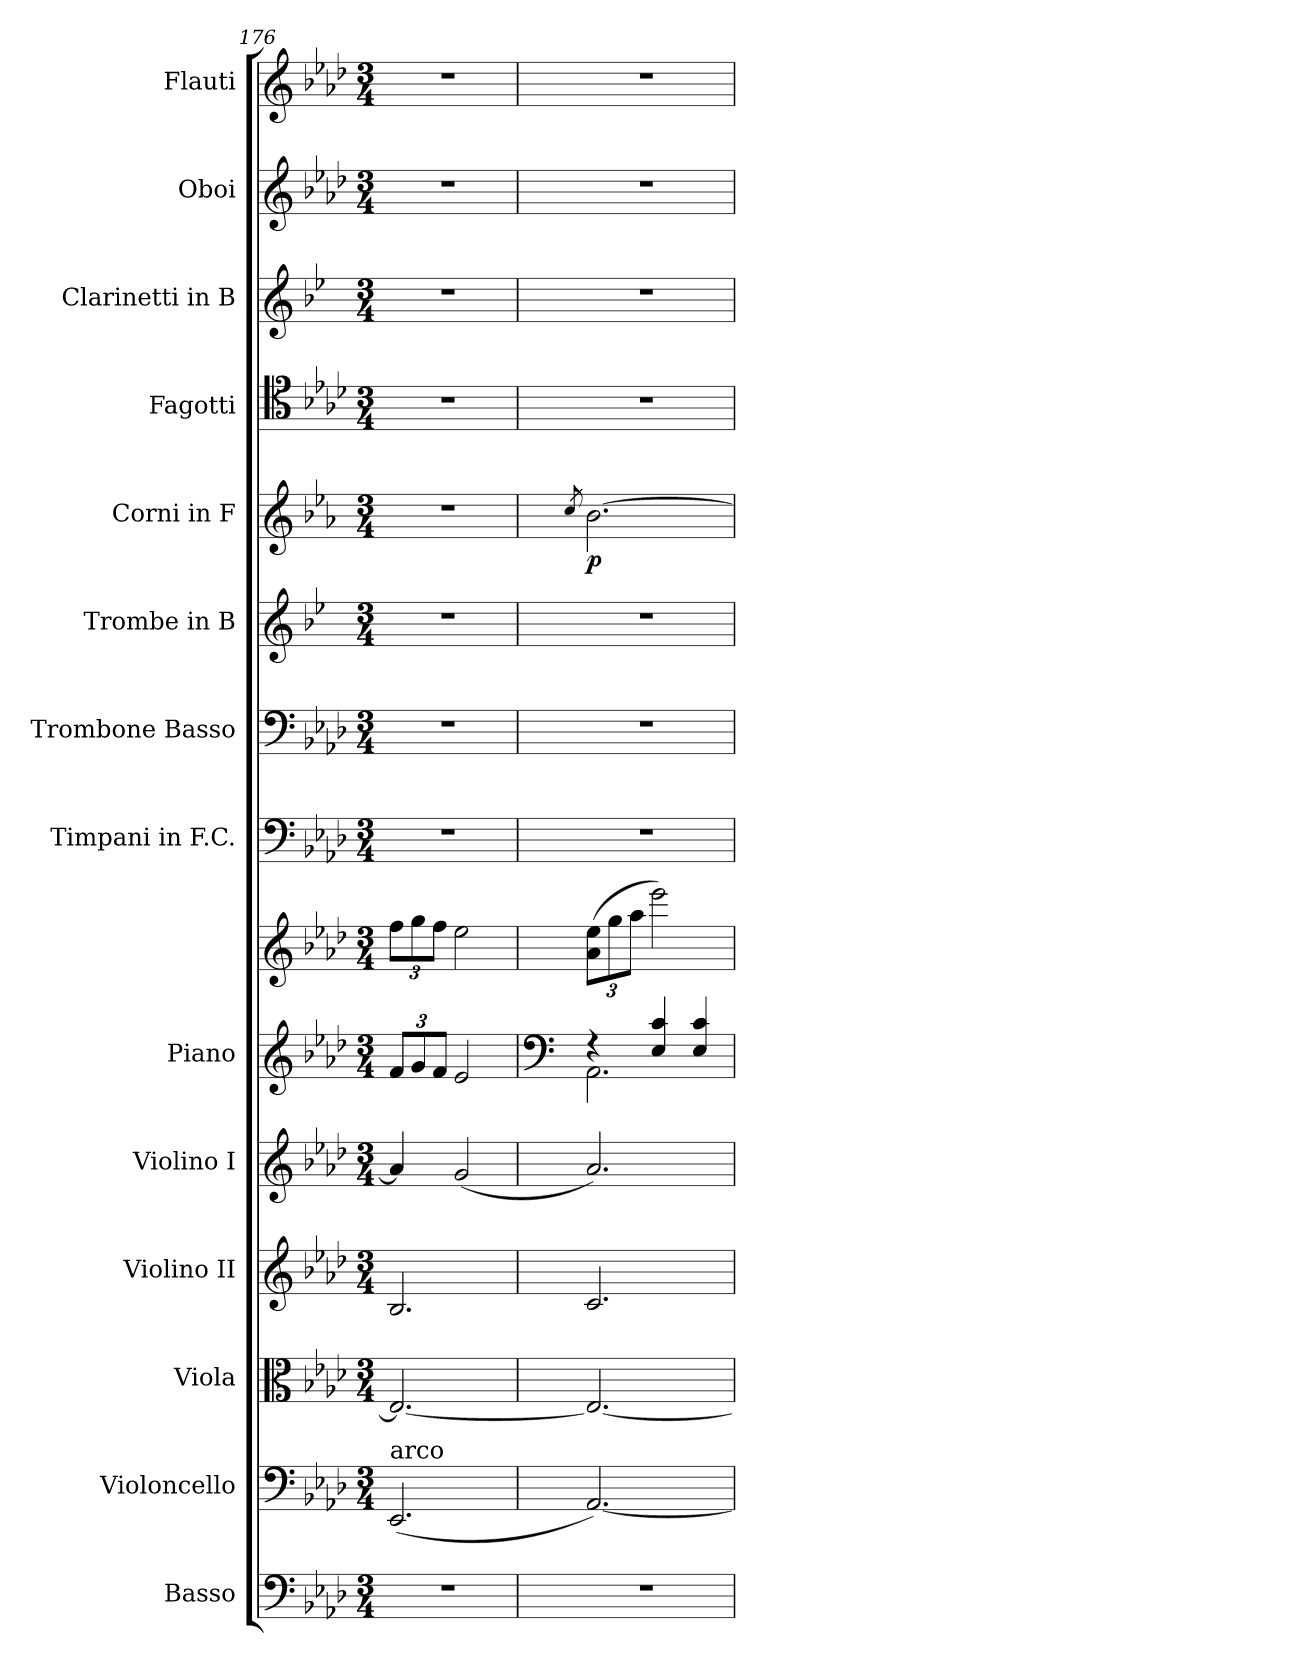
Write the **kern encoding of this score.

**kern	**kern	**kern	**kern	**kern	**kern	**kern	**kern	**kern	**kern	**kern	**dynam	**kern	**kern	**kern	**kern
*part14	*part13	*part12	*part11	*part10	*part9	*part9	*part8	*part7	*part6	*part5	*part5	*part4	*part3	*part2	*part1
*staff15	*staff14	*staff13	*staff12	*staff11	*staff10	*staff9	*staff8	*staff7	*staff6	*staff5	*staff5	*staff4	*staff3	*staff2	*staff1
*I"Basso	*I"Violoncello	*I"Viola	*I"Violino II	*I"Violino I	*I"Piano	*	*I"Timpani in F.C.	*I"Trombone Basso	*I"Trombe in B	*I"Corni in F	*	*I"Fagotti	*I"Clarinetti in B	*I"Oboi	*I"Flauti
*	*	*	*	*	*I'Pno.	*	*I'Timp.	*	*	*	*	*	*	*I'Ob.	*I'Fl.
*clefF4	*clefF4	*clefC3	*clefG2	*clefG2	*clefG2	*clefG2	*clefF4	*clefF4	*clefG2	*clefG2	*	*clefC4	*clefG2	*clefG2	*clefG2
*ITrd7c12	*	*	*	*	*	*	*	*	*ITrd1c2	*ITrd4c7	*	*	*ITrd1c2	*	*
*k[b-e-a-d-]	*k[b-e-a-d-]	*k[b-e-a-d-]	*k[b-e-a-d-]	*k[b-e-a-d-]	*k[b-e-a-d-]	*k[b-e-a-d-]	*k[b-e-a-d-]	*k[b-e-a-d-]	*k[b-e-a-d-]	*k[b-e-a-d-]	*	*k[b-e-a-d-]	*k[b-e-a-d-]	*k[b-e-a-d-]	*k[b-e-a-d-]
*M3/4	*M3/4	*M3/4	*M3/4	*M3/4	*M3/4	*M3/4	*M3/4	*M3/4	*M3/4	*M3/4	*	*M3/4	*M3/4	*M3/4	*M3/4
*	*	*	*	*	*Xbrackettup	*Xbrackettup	*	*	*	*	*	*	*	*	*
=176	=176	=176	=176	=176	=176	=176	=176	=176	=176	=176	=176	=176	=176	=176	=176
!	!LO:TX:a:t=arco	!	!	!	!	!	!	!	!	!	!	!	!	!	!
2.r	(<2.EE-/	2.E-/_	2.B-/	4a-/]	12f/L	12ff\L	2.r	2.r	2.r	2.r	.	2.r	2.r	2.r	2.r
.	.	.	.	.	12g/	12gg\	.	.	.	.	.	.	.	.	.
.	.	.	.	.	12f/J	12ff\J	.	.	.	.	.	.	.	.	.
.	.	.	.	(<2g/	2e-/	2ee-\	.	.	.	.	.	.	.	.	.
=177	=177	=177	=177	=177	=177	=177	=177	=177	=177	=177	=177	=177	=177	=177	=177
*	*	*	*	*	*clefF4	*	*	*	*	*	*	*	*	*	*
.	.	.	.	.	.	.	.	.	.	8qf/	.	.	.	.	.
*	*	*	*	*	*^	*	*	*	*	*	*	*	*	*	*
!	!	!	!	!	!	!	!	!	!	!	!	!LO:DY:b	!	!	!	!
2.r	[2.AA-/)	2.E-/_	2.c/	2.a-/)	4r	2.AA-\	(>12a-\ 12ee-\L	2.r	2.r	2.r	[2.e-\	p	2.r	2.r	2.r	2.r
.	.	.	.	.	.	.	12gg\	.	.	.	.	.	.	.	.	.
.	.	.	.	.	.	.	12aa-\J	.	.	.	.	.	.	.	.	.
.	.	.	.	.	4E-/ 4c/	.	2eee-\)	.	.	.	.	.	.	.	.	.
.	.	.	.	.	4E-/ 4c/	.	.	.	.	.	.	.	.	.	.	.
*	*	*	*	*	*v	*v	*	*	*	*	*	*	*	*	*	*
=	=	=	=	=	=	=	=	=	=	=	=	=	=	=	=
*-	*-	*-	*-	*-	*-	*-	*-	*-	*-	*-	*-	*-	*-	*-	*-
